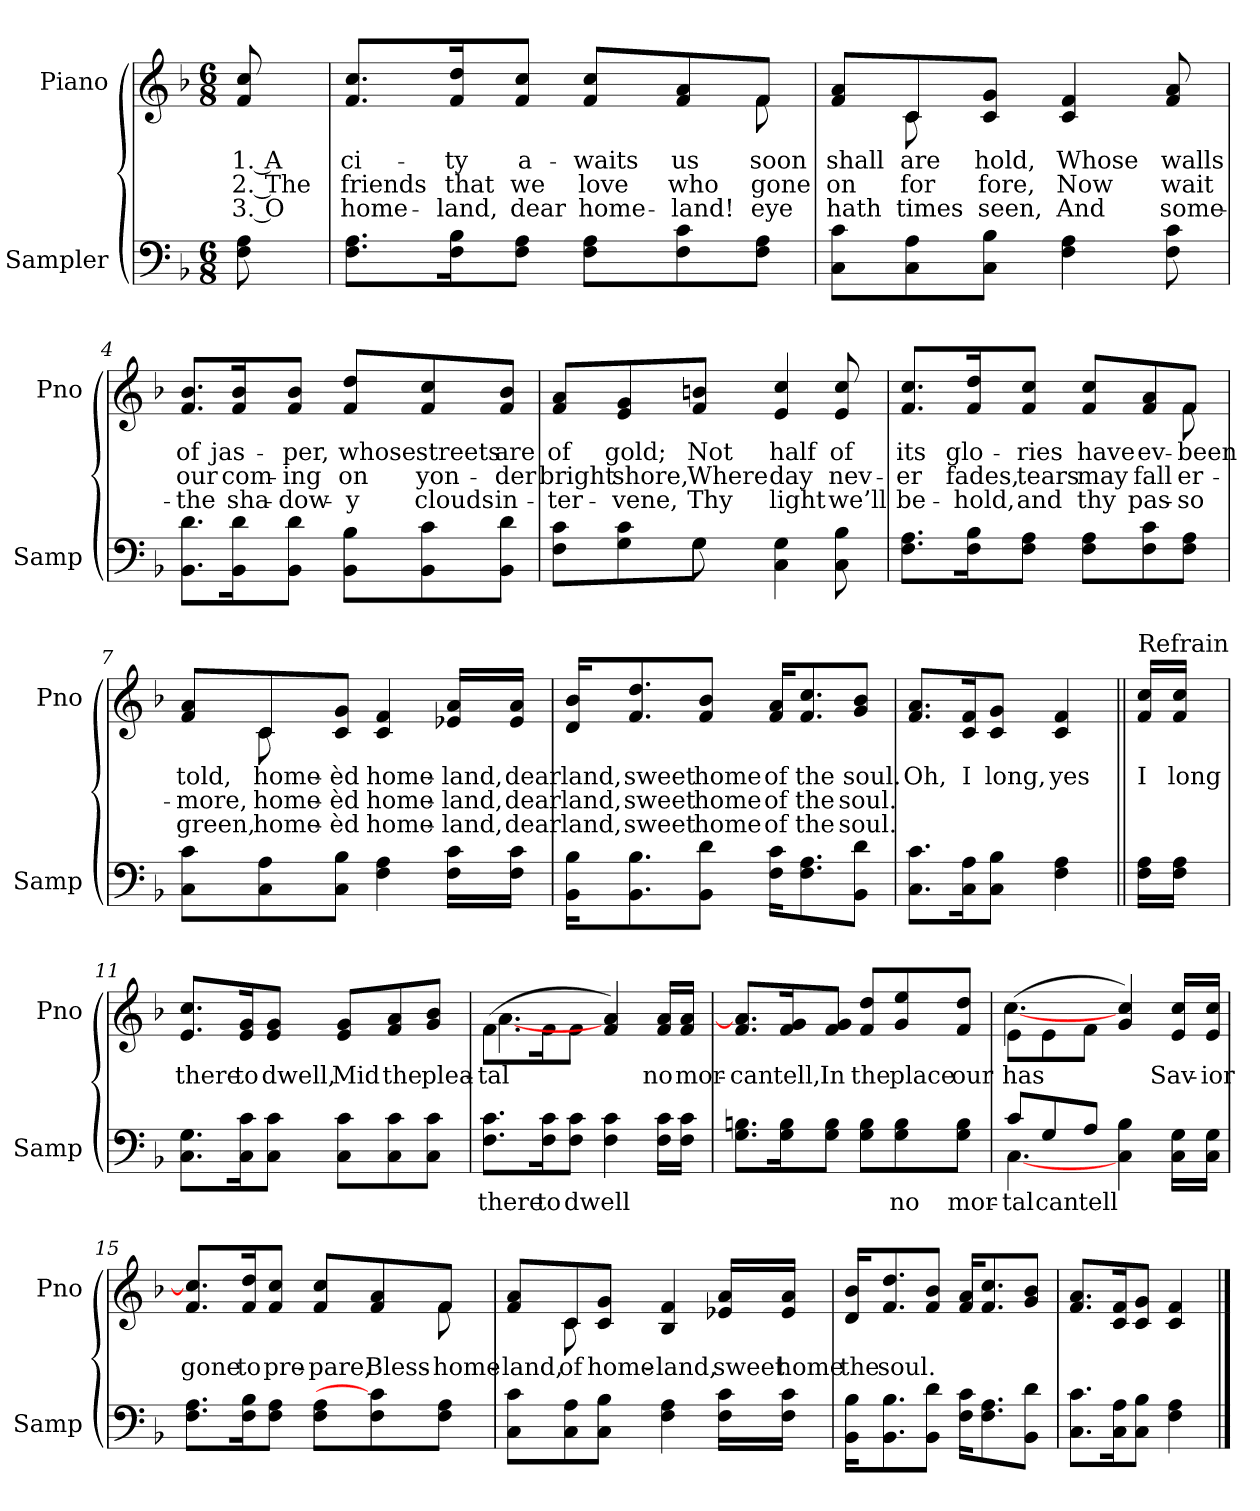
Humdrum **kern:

**kern	**text	**kern	**text	**text	**text
*part2	*part2	*part1	*part1	*part1	*part1
*staff2	*staff2	*staff1	*staff1	*staff1	*staff1
*I"Sampler	*	*I"Piano	*	*	*
*I'Samp	*	*I'Pno	*	*	*
*clefF4	*	*clefG2	*	*	*
*k[b-]	*	*k[b-]	*	*	*
*F:	*	*F:	*	*	*
*M6/8	*	*M6/8	*	*	*
=1	=1	=1	=1	=1	=1
8F 8A	.	8f 8cc	1. A	2. The	3. O
=2	=2	=2	=2	=2	=2
*	*	*^	*	*	*
8.F\ 8.A\L	.	8.f/ 8.cc/L	8ryy	ci-	friends	home-
*	*	*v	*v	*	*	*
16F\ 16B-\K	.	16f/ 16dd/K	-ty	that	-land,
8F\ 8A\J	.	8f/ 8cc/J	a-	we	dear
8F\ 8A\L	.	8f/ 8cc/L	-waits	love	home-
8F\ 8c\	.	8f/ 8a/	us	who	-land!
*	*	*^	*	*	*
8F\ 8A\J	.	8f/J	8f	soon	gone	eye
=3	=3	=3	=3	=3	=3	=3
8C\ 8c\L	.	8f/ 8a/L	8ryy	shall	on	hath
8C\ 8A\	.	8c/	8c	are	for	-times
8C\ 8B-\J	.	8c/ 8g/J	2ryy	-hold,	-fore,	seen,
4F 4A	.	4c 4f	.	Whose	Now	And
8F 8c	.	8f 8a	.	walls	wait	some-
*	*	*v	*v	*	*	*
=4	=4	=4	=4	=4	=4
8.BB-\ 8.d\L	.	8.f/ 8.b-/L	of	our	the
16BB-\ 16d\K	.	16f/ 16b-/K	jas-	com-	sha-
8BB-\ 8d\J	.	8f/ 8b-/J	-per,	-ing	-dow-
8BB-\ 8B-\L	.	8f/ 8dd/L	whose	on	-y
8BB-\ 8c\	.	8f/ 8cc/	streets	yon-	clouds
8BB-\ 8d\J	.	8f/ 8b-/J	are	-der	in-
=5	=5	=5	=5	=5	=5
*^	*	*	*	*	*
8F\ 8c\L	4ryy	.	8f/ 8a/L	of	bright	-ter-
8G\ 8c\	.	.	8e/ 8g/	gold;	shore,	-vene,
8G\J	8G	.	8f/ 8bn/J	Not	Where	Thy
4C 4G	4.ryy	.	4e 4cc	half	day	light
8C 8B-	.	.	8e 8cc	of	nev-	we’ll
*v	*v	*	*	*	*	*
=6	=6	=6	=6	=6	=6
*	*	*^	*	*	*
8.F\ 8.A\L	.	8.f/ 8.cc/L	8ryy	its	-er	be-
*	*	*v	*v	*	*	*
16F\ 16B-\K	.	16f/ 16dd/K	glo-	fades,	-hold,
8F\ 8A\J	.	8f/ 8cc/J	-ries	tears	and
8F\ 8A\L	.	8f/ 8cc/L	have	may	thy
8F\ 8c\	.	8f/ 8a/	ev-	fall	pas-
*	*	*^	*	*	*
8F\ 8A\J	.	8f/J	8f	been	-er-	so
=7	=7	=7	=7	=7	=7	=7
8C\ 8c\L	.	8f/ 8a/L	8ryy	told,	-more,	green,
8C\ 8A\	.	8c/	8c	home-	home-	home-
8C\ 8B-\J	.	8c/ 8g/J	2ryy	-èd	-èd	-èd
4F 4A	.	4c 4f	.	home-	home-	home-
16F\ 16c\LL	.	16e-X/ 16a/LL	.	-land,	-land,	-land,
16F\ 16c\JJ	.	16e-/ 16a/JJ	.	dear	dear	dear
*	*	*v	*v	*	*	*
=8	=8	=8	=8	=8	=8
16BB-\ 16B-\KL	.	16d/ 16b-/KL	-land,	-land,	-land,
8.BB-\ 8.B-\	.	8.f/ 8.dd/	sweet	sweet	sweet
8BB-\ 8d\J	.	8f/ 8b-/J	home	home	home
16F\ 16c\KL	.	16f/ 16a/KL	of	of	of
8.F\ 8.A\	.	8.f/ 8.cc/	the	the	the
8BB-\ 8d\J	.	8g/ 8b-/J	soul.	soul.	soul.
=9	=9	=9	=9	=9	=9
8.C\ 8.c\L	.	8.f/ 8.a/L	Oh,	.	.
16C\ 16A\K	.	16c/ 16f/K	I	.	.
8C\ 8B-\J	.	8c/ 8g/J	long,	.	.
4F 4A	.	4c 4f	yes	.	.
=10||	=10||	=10||	=10||	=10||	=10||
!	!	!LO:TX:t=Refrain	!	!	!
16F\ 16A\LL	.	16f/ 16cc/LL	I	.	.
16F\ 16A\JJ	.	16f/ 16cc/JJ	long	.	.
=11	=11	=11	=11	=11	=11
8.C\ 8.G\L	.	8.e/ 8.cc/L	there	.	.
16C\ 16c\K	.	16e/ 16g/K	to	.	.
8C\ 8c\J	.	8e/ 8g/J	dwell,	.	.
8C\ 8c\L	.	8e/ 8g/L	Mid	.	.
8C\ 8c\	.	8f/ 8a/	the	.	.
8C\ 8c\J	.	8g/ 8b-/J	plea-	.	.
=12	=12	=12	=12	=12	=12
*	*	*^	*	*	*
8.F\ 8.c\L	there	(8.f\L	[4.a	-tal	.	.
16F\ 16c\K	to	16f\K	.	.	.	.
8F\ 8c\J	dwell	8f\J	.	.	.	.
4F 4c	.	4f 4a)	4.ryy	.	.	.
16F\ 16c\LL	.	16f/ 16a/LL	.	no	.	.
16F\ 16c\JJ	.	16f/ 16a/JJ	.	mor-	.	.
*	*	*v	*v	*	*	*
=13	=13	=13	=13	=13	=13
8.G\ 8.Bn\L	.	8.f/ 8.a]/L	can	.	.
16G\ 16B\K	.	16f/ 16g/K	tell,	.	.
8G\ 8B\J	.	8f/ 8g/J	In	.	.
8G\ 8B\L	.	8f/ 8dd/L	the	.	.
8G\ 8B\	no	8g/ 8ee/	place	.	.
8G\ 8B\J	mor-	8f/ 8dd/J	our	.	.
=14	=14	=14	=14	=14	=14
*^	*	*^	*	*	*
8c/L	[4.C	-tal	(8e\L	[4.cc	has	.	.
8G/	.	can	8e\	.	.	.	.
8A/J	.	tell	8f\J	.	.	.	.
4C 4B-	4.ryy	.	4g 4cc)	4.ryy	.	.	.
16C\ 16G\LL	.	.	16e/ 16cc/LL	.	Sav-	.	.
16C\ 16G\JJ	.	.	16e/ 16cc/JJ	.	-ior	.	.
*v	*v	*	*	*	*	*	*
=15	=15	=15	=15	=15	=15	=15
8.F\ 8.A\L	.	8.f/ 8.cc]/L	8ryy	gone	.	.
*	*	*v	*v	*	*	*
16F\ 16B-\K	.	16f/ 16dd/K	to	.	.
8F\ 8A\J	.	8f/ 8cc/J	pre-	.	.
8F\ 8A\L	.	8f/ 8cc/L	-pare,	.	.
8F\ 8c]\	.	8f/ 8a/	Bless-	.	.
*	*	*^	*	*	*
8F\ 8A\J	.	8f/J	8f	home-	.	.
=16	=16	=16	=16	=16	=16	=16
8C\ 8c\L	.	8f/ 8a/L	8ryy	-land,	.	.
8C\ 8A\	.	8c/	8c	of	.	.
8C\ 8B-\J	.	8c/ 8g/J	2ryy	home-	.	.
4F 4A	.	4B- 4f	.	-land,	.	.
16F\ 16c\LL	.	16e-X/ 16a/LL	.	sweet	.	.
16F\ 16c\JJ	.	16e-/ 16a/JJ	.	home	.	.
*	*	*v	*v	*	*	*
=17	=17	=17	=17	=17	=17
16BB-\ 16B-\KL	.	16d/ 16b-/KL	the	.	.
8.BB-\ 8.B-\	.	8.f/ 8.dd/	soul.	.	.
8BB-\ 8d\J	.	8f/ 8b-/J	.	.	.
16F\ 16c\KL	.	16f/ 16a/KL	.	.	.
8.F\ 8.A\	.	8.f/ 8.cc/	.	.	.
8BB-\ 8d\J	.	8g/ 8b-/J	.	.	.
=18	=18	=18	=18	=18	=18
8.C\ 8.c\L	.	8.f/ 8.a/L	.	.	.
16C\ 16A\K	.	16c/ 16f/K	.	.	.
8C\ 8B-\J	.	8c/ 8g/J	.	.	.
4F 4A	.	4c 4f	.	.	.
==	==	==	==	==	==
*-	*-	*-	*-	*-	*-
